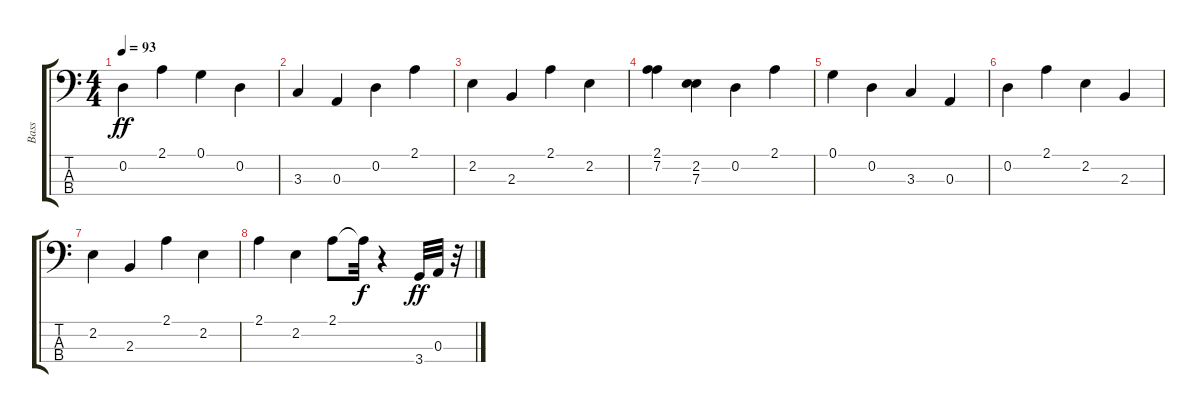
\track ("Bass" "Bass") {instrument acousticbass}
\staff {score tabs}
\tuning (G2 D2 A1 E1) {hide}
\ts (4 4)
\tempo 93
\clef f4
\ks c
0.2.4{dy ff} 2.1.4 0.1.4 0.2.4 |
3.3.4 0.3.4 0.2.4 2.1.4 |
2.2.4 2.3.4 2.1.4 2.2.4 |
(2.1 7.2).4 (2.2 7.3).4 0.2.4 2.1.4 |
0.1.4 0.2.4 3.3.4 0.3.4 |
0.2.4 2.1.4 2.2.4 2.3.4 |
2.2.4 2.3.4 2.1.4 2.2.4 |
2.1.4 2.2.4 2.1.8 2.1{t}.32{dy f} r.4 3.4.32{dy ff} 0.3.32 r.32
